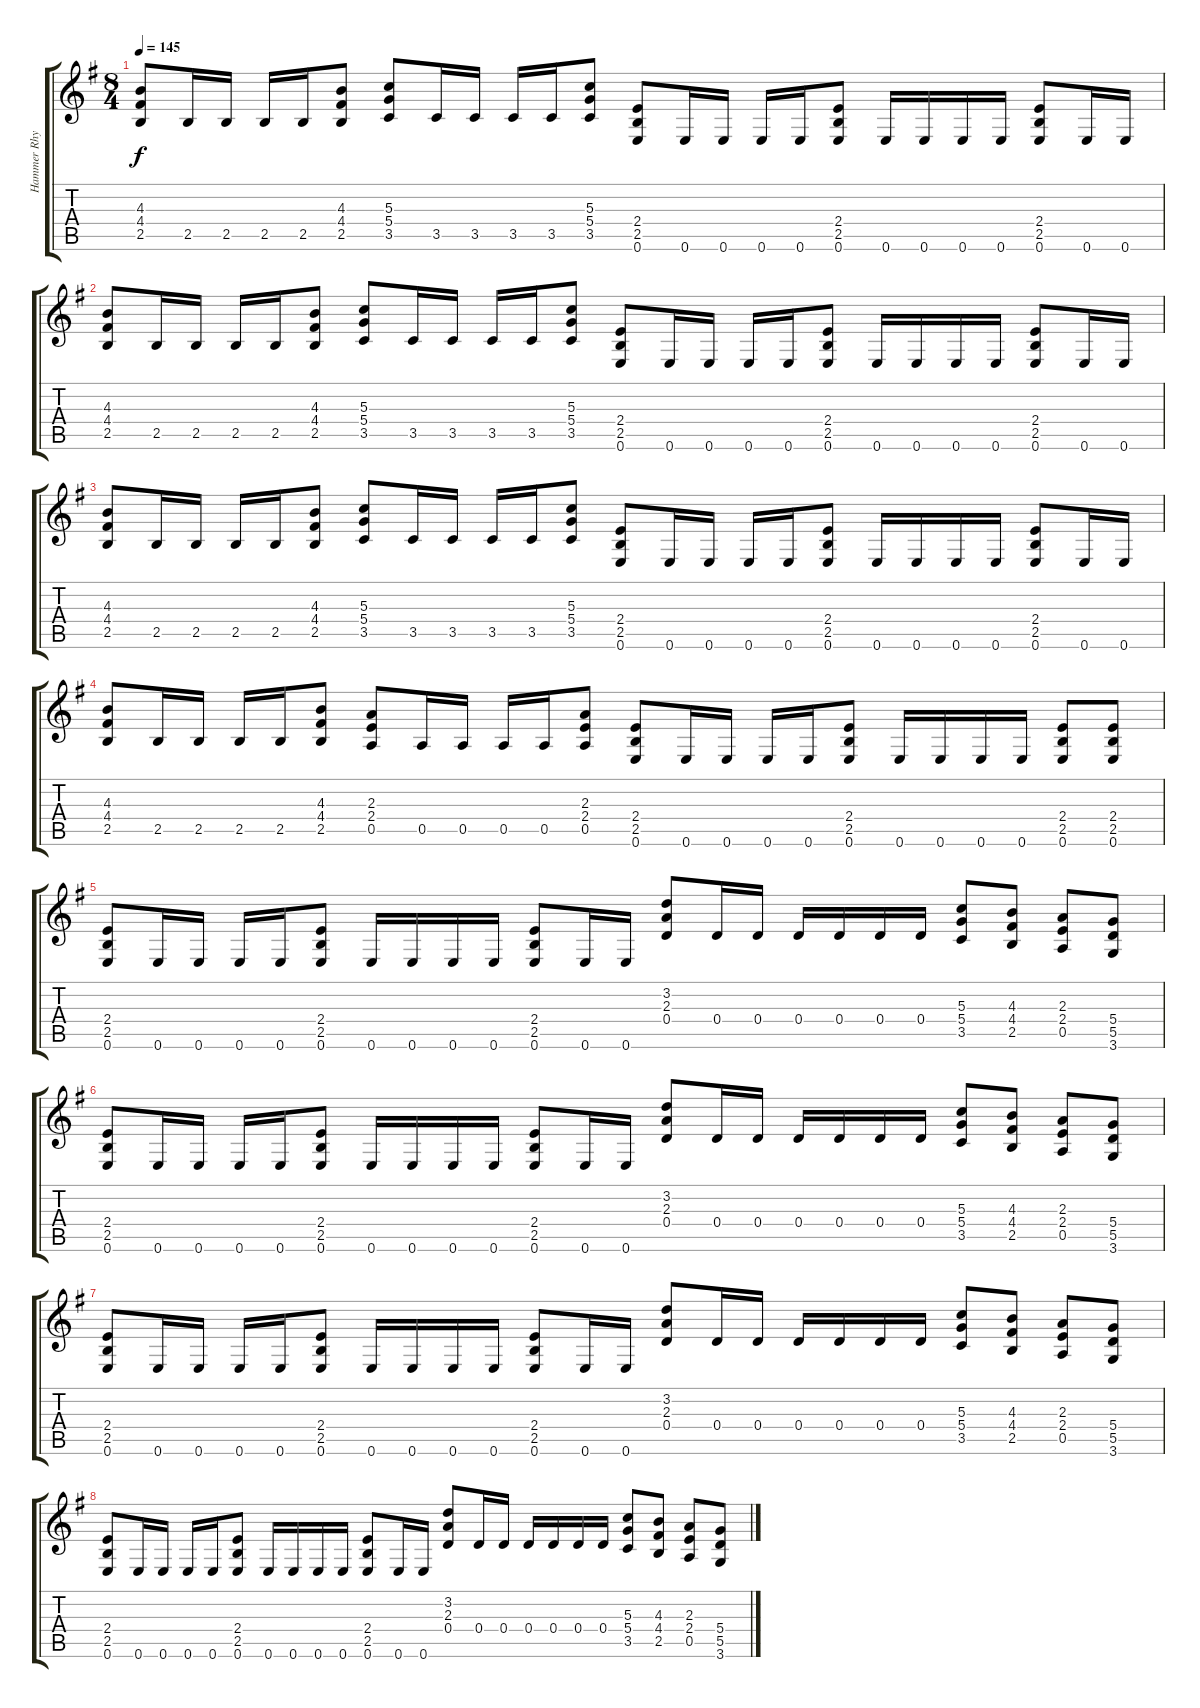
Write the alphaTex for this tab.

\track ("Hammer Rhythm" "Hammer Rhy") {instrument overdrivenguitar}
\staff {score tabs}
\tuning (E4 B3 G3 D3 A2 E2) {hide}
\ts (8 4)
\tempo 145
\clef g2
\ks eminor
(4.3 4.4 2.5).8{dy f} 2.5.16 2.5.16 2.5.16 2.5.16 (4.3 4.4 2.5).8 (5.3 5.4 3.5).8 3.5.16 3.5.16 3.5.16 3.5.16 (5.3 5.4 3.5).8 (2.4 2.5 0.6).8 0.6.16 0.6.16 0.6.16 0.6.16 (2.4 2.5 0.6).8 0.6.16 0.6.16 0.6.16 0.6.16 (2.4 2.5 0.6).8 0.6.16 0.6.16 |
(4.3 4.4 2.5).8 2.5.16 2.5.16 2.5.16 2.5.16 (4.3 4.4 2.5).8 (5.3 5.4 3.5).8 3.5.16 3.5.16 3.5.16 3.5.16 (5.3 5.4 3.5).8 (2.4 2.5 0.6).8 0.6.16 0.6.16 0.6.16 0.6.16 (2.4 2.5 0.6).8 0.6.16 0.6.16 0.6.16 0.6.16 (2.4 2.5 0.6).8 0.6.16 0.6.16 |
(4.3 4.4 2.5).8 2.5.16 2.5.16 2.5.16 2.5.16 (4.3 4.4 2.5).8 (5.3 5.4 3.5).8 3.5.16 3.5.16 3.5.16 3.5.16 (5.3 5.4 3.5).8 (2.4 2.5 0.6).8 0.6.16 0.6.16 0.6.16 0.6.16 (2.4 2.5 0.6).8 0.6.16 0.6.16 0.6.16 0.6.16 (2.4 2.5 0.6).8 0.6.16 0.6.16 |
(4.3 4.4 2.5).8 2.5.16 2.5.16 2.5.16 2.5.16 (4.3 4.4 2.5).8 (2.3 2.4 0.5).8 0.5.16 0.5.16 0.5.16 0.5.16 (2.3 2.4 0.5).8 (2.4 2.5 0.6).8 0.6.16 0.6.16 0.6.16 0.6.16 (2.4 2.5 0.6).8 0.6.16 0.6.16 0.6.16 0.6.16 (2.4 2.5 0.6).8 (2.4 2.5 0.6).8 |
(2.4 2.5 0.6).8 0.6.16 0.6.16 0.6.16 0.6.16 (2.4 2.5 0.6).8 0.6.16 0.6.16 0.6.16 0.6.16 (2.4 2.5 0.6).8 0.6.16 0.6.16 (3.2 2.3 0.4).8 0.4.16 0.4.16 0.4.16 0.4.16 0.4.16 0.4.16 (5.3 5.4 3.5).8 (4.3 4.4 2.5).8 (2.3 2.4 0.5).8 (5.4 5.5 3.6).8 |
(2.4 2.5 0.6).8 0.6.16 0.6.16 0.6.16 0.6.16 (2.4 2.5 0.6).8 0.6.16 0.6.16 0.6.16 0.6.16 (2.4 2.5 0.6).8 0.6.16 0.6.16 (3.2 2.3 0.4).8 0.4.16 0.4.16 0.4.16 0.4.16 0.4.16 0.4.16 (5.3 5.4 3.5).8 (4.3 4.4 2.5).8 (2.3 2.4 0.5).8 (5.4 5.5 3.6).8 |
(2.4 2.5 0.6).8 0.6.16 0.6.16 0.6.16 0.6.16 (2.4 2.5 0.6).8 0.6.16 0.6.16 0.6.16 0.6.16 (2.4 2.5 0.6).8 0.6.16 0.6.16 (3.2 2.3 0.4).8 0.4.16 0.4.16 0.4.16 0.4.16 0.4.16 0.4.16 (5.3 5.4 3.5).8 (4.3 4.4 2.5).8 (2.3 2.4 0.5).8 (5.4 5.5 3.6).8 |
(2.4 2.5 0.6).8 0.6.16 0.6.16 0.6.16 0.6.16 (2.4 2.5 0.6).8 0.6.16 0.6.16 0.6.16 0.6.16 (2.4 2.5 0.6).8 0.6.16 0.6.16 (3.2 2.3 0.4).8 0.4.16 0.4.16 0.4.16 0.4.16 0.4.16 0.4.16 (5.3 5.4 3.5).8 (4.3 4.4 2.5).8 (2.3 2.4 0.5).8 (5.4 5.5 3.6).8
